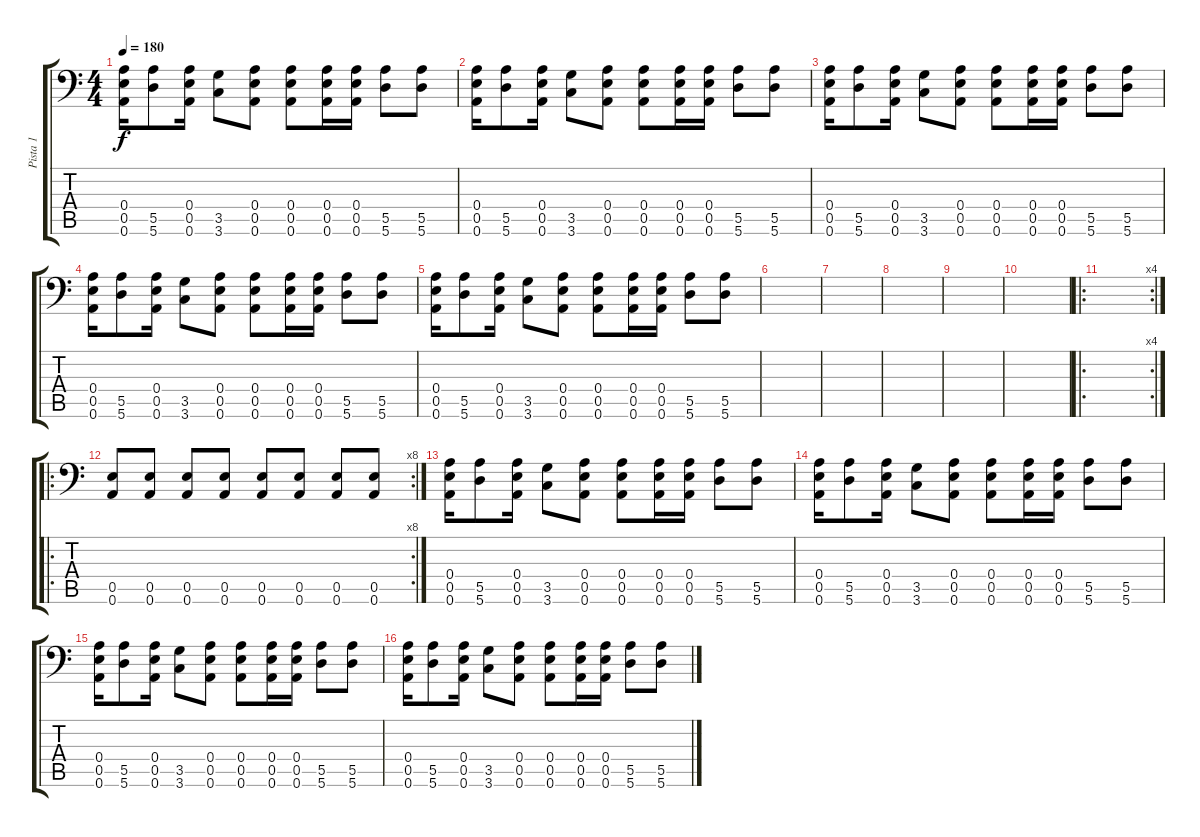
\track ("Pista 1" "Pista 1") {instrument distortionguitar}
\staff {score tabs}
\tuning (B3 G3 D3 A2 E2 A1) {hide}
\ts (4 4)
\tempo 180
\clef f4
\ks c
(0.4 0.5 0.6).16{dy f} (5.5 5.6).8 (0.4 0.5 0.6).16 (3.5 3.6).8 (0.4 0.5 0.6).8 (0.4 0.5 0.6).8 (0.4 0.5 0.6).16 (0.4 0.5 0.6).16 (5.5 5.6).8 (5.5 5.6).8 |
(0.4 0.5 0.6).16 (5.5 5.6).8 (0.4 0.5 0.6).16 (3.5 3.6).8 (0.4 0.5 0.6).8 (0.4 0.5 0.6).8 (0.4 0.5 0.6).16 (0.4 0.5 0.6).16 (5.5 5.6).8 (5.5 5.6).8 |
(0.4 0.5 0.6).16 (5.5 5.6).8 (0.4 0.5 0.6).16 (3.5 3.6).8 (0.4 0.5 0.6).8 (0.4 0.5 0.6).8 (0.4 0.5 0.6).16 (0.4 0.5 0.6).16 (5.5 5.6).8 (5.5 5.6).8 |
(0.4 0.5 0.6).16 (5.5 5.6).8 (0.4 0.5 0.6).16 (3.5 3.6).8 (0.4 0.5 0.6).8 (0.4 0.5 0.6).8 (0.4 0.5 0.6).16 (0.4 0.5 0.6).16 (5.5 5.6).8 (5.5 5.6).8 |
(0.4 0.5 0.6).16 (5.5 5.6).8 (0.4 0.5 0.6).16 (3.5 3.6).8 (0.4 0.5 0.6).8 (0.4 0.5 0.6).8 (0.4 0.5 0.6).16 (0.4 0.5 0.6).16 (5.5 5.6).8 (5.5 5.6).8 |
|
|
|
|
|
\ro
\rc 4
|
\ro
\rc 8
(0.5 0.6).8 (0.5 0.6).8 (0.5 0.6).8 (0.5 0.6).8 (0.5 0.6).8 (0.5 0.6).8 (0.5 0.6).8 (0.5 0.6).8 |
(0.4 0.5 0.6).16 (5.5 5.6).8 (0.4 0.5 0.6).16 (3.5 3.6).8 (0.4 0.5 0.6).8 (0.4 0.5 0.6).8 (0.4 0.5 0.6).16 (0.4 0.5 0.6).16 (5.5 5.6).8 (5.5 5.6).8 |
(0.4 0.5 0.6).16 (5.5 5.6).8 (0.4 0.5 0.6).16 (3.5 3.6).8 (0.4 0.5 0.6).8 (0.4 0.5 0.6).8 (0.4 0.5 0.6).16 (0.4 0.5 0.6).16 (5.5 5.6).8 (5.5 5.6).8 |
(0.4 0.5 0.6).16 (5.5 5.6).8 (0.4 0.5 0.6).16 (3.5 3.6).8 (0.4 0.5 0.6).8 (0.4 0.5 0.6).8 (0.4 0.5 0.6).16 (0.4 0.5 0.6).16 (5.5 5.6).8 (5.5 5.6).8 |
(0.4 0.5 0.6).16 (5.5 5.6).8 (0.4 0.5 0.6).16 (3.5 3.6).8 (0.4 0.5 0.6).8 (0.4 0.5 0.6).8 (0.4 0.5 0.6).16 (0.4 0.5 0.6).16 (5.5 5.6).8 (5.5 5.6).8
